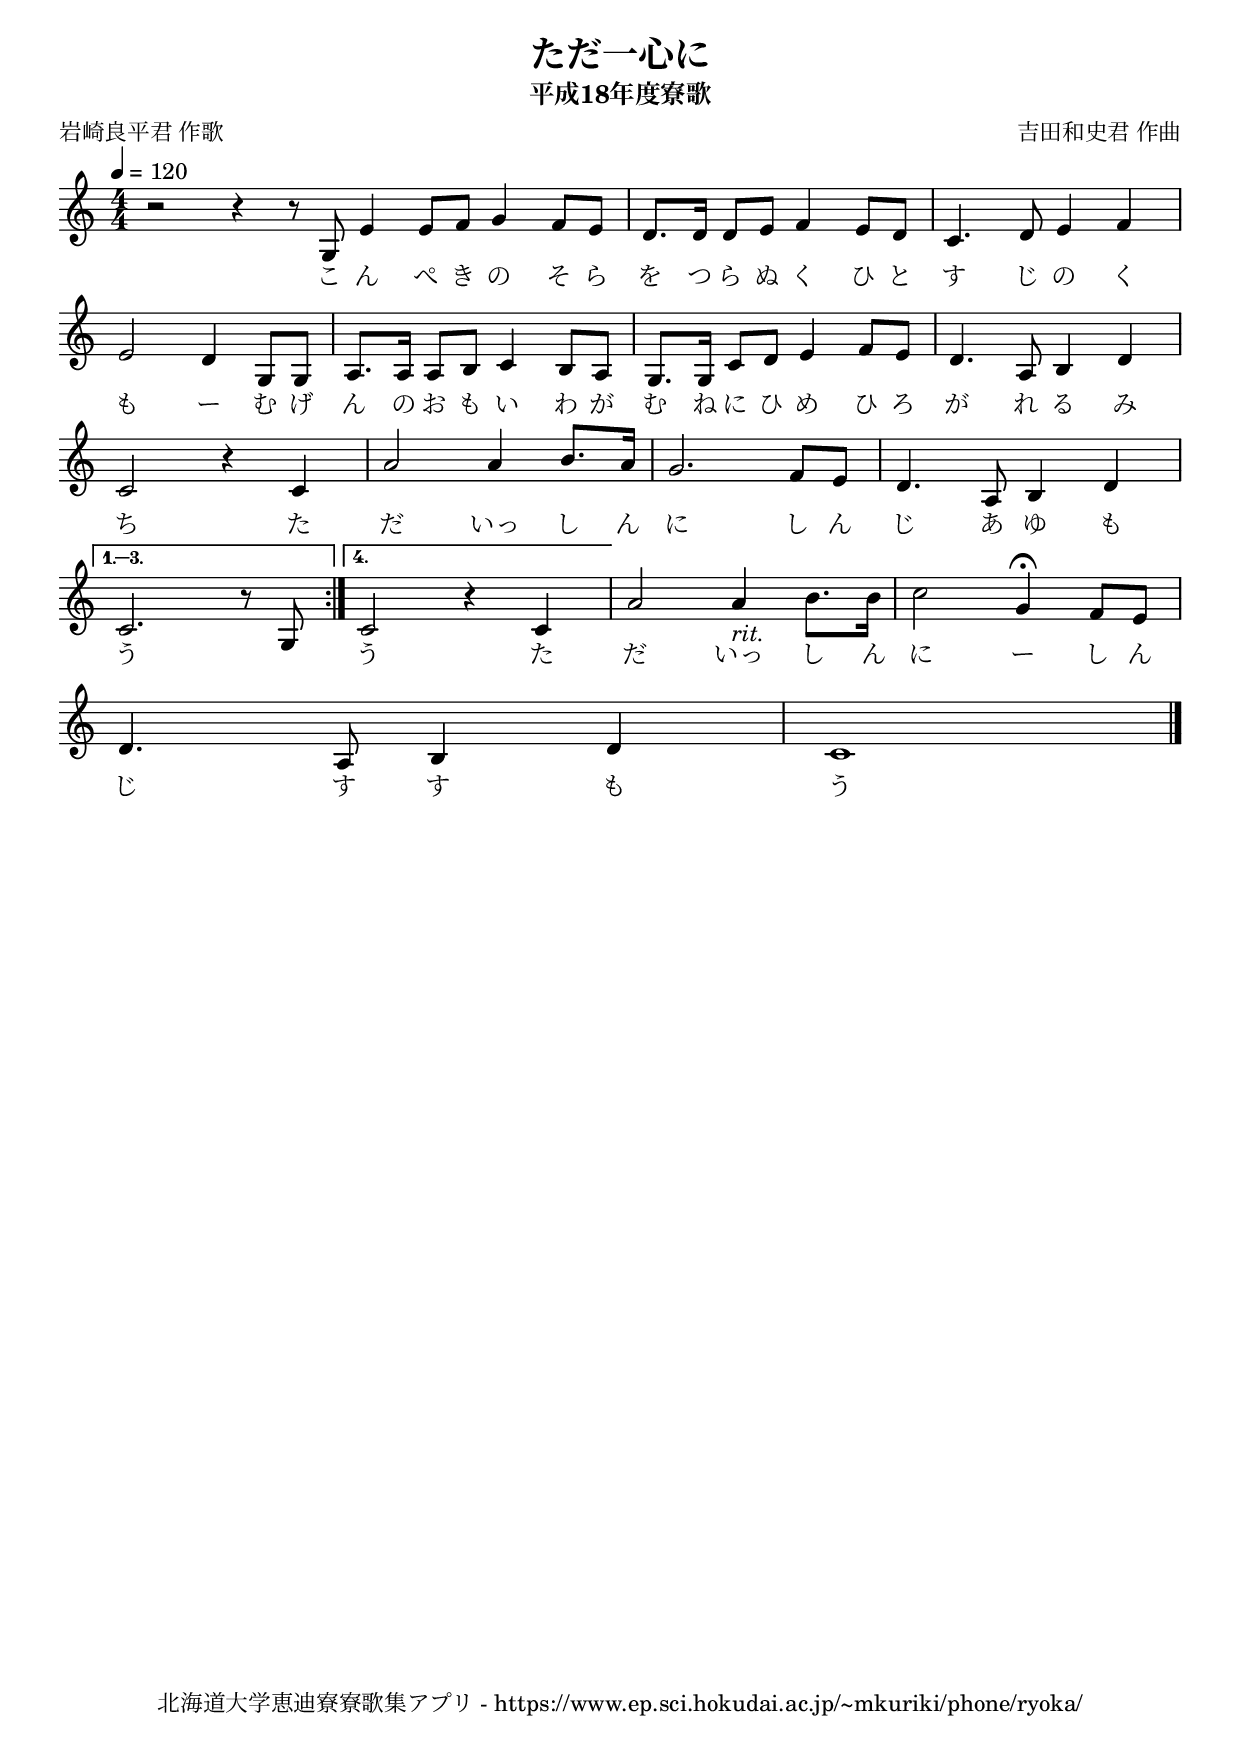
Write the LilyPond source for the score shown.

\version "2.18.2"

\paper {indent = 0}

\header {
  title = "ただ一心に"
  subtitle = "平成18年度寮歌"
  composer = "吉田和史君 作曲"
  poet = "岩崎良平君 作歌"
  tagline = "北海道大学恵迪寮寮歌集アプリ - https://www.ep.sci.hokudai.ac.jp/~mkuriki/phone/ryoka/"
}

melody = \relative c'{
  \tempo 4 = 120
  \autoBeamOff
  \numericTimeSignature
  \override BreathingSign.text = \markup { \musicglyph #"scripts.upedaltoe" } % ブレスの記号指定
  \key c \major
  \time 4/4
  \set melismaBusyProperties = #'()
  \repeat volta 4 {
    r2 r4 r8 g8 \bar "|:."
    e'4 e8 [ f8 ] g4 f8 [ e8 ] |
    d8. [ d16 ] d8 [ e8 ] f4 e8 [ d8 ] |
    c4. d8 e4 f4 | \break
    e2 d4 g,8 [ g8 ] |
    a8. [ a16 ] a8 [ b8 ] c4 b8 [ a8 ] |
    g8. [ g16 ] c8 [ d8 ] e4 f8 [ e8 ] |
    d4. a8 b4 d4 | \break
    c2 r4 c4 |
    a'2 a4 b8. [ a16 ] |
    g2. f8 [ e8 ] |
    d4. a8 b4 d4 | \break
    } \alternative {{
      c2. r8 g8 }{
      c2 r4 c4 |}}
    a'2 a4_\markup \italic "rit." b8. [ b16 ] |
    c2 g4\fermata f8 [ e8 ] | \break
    d4. a8 b4 d4 |
    c1 
  \bar "|." 
}

text = \lyricmode {
  こ ん ぺ き の そ ら を つ ら ぬ く ひ と す じ の く
  も ー む げ ん の お も い わ が む ね に ひ め ひ ろ が れ る み
  ち た だ いっ し ん に し ん じ あ ゆ も
  う 　 う た だ いっ し ん に ー し ん
  じ す す も う
}


\score {
  <<
    % ギターコード
    %{
    \new ChordNames \with {midiInstrument = #"acoustic guitar (nylon)"}{
      \set chordChanges = ##t
      \harmony
    }
    %}
    
    % メロディーライン
    \new Voice = "one"{\melody}
    % 歌詞
    \new Lyrics \lyricsto "one" \text
    % 太鼓
    % \new DrumStaff \with{
    %   \remove "Time_signature_engraver"
    %   drumStyleTable = #percussion-style
    %   \override StaffSymbol.line-count = #1
    %   \hide Stem
    % }
    % \drum
  >>
  
\midi {}
\layout {
  \context {
    \Score
    \remove "Bar_number_engraver"
  }
}

}


